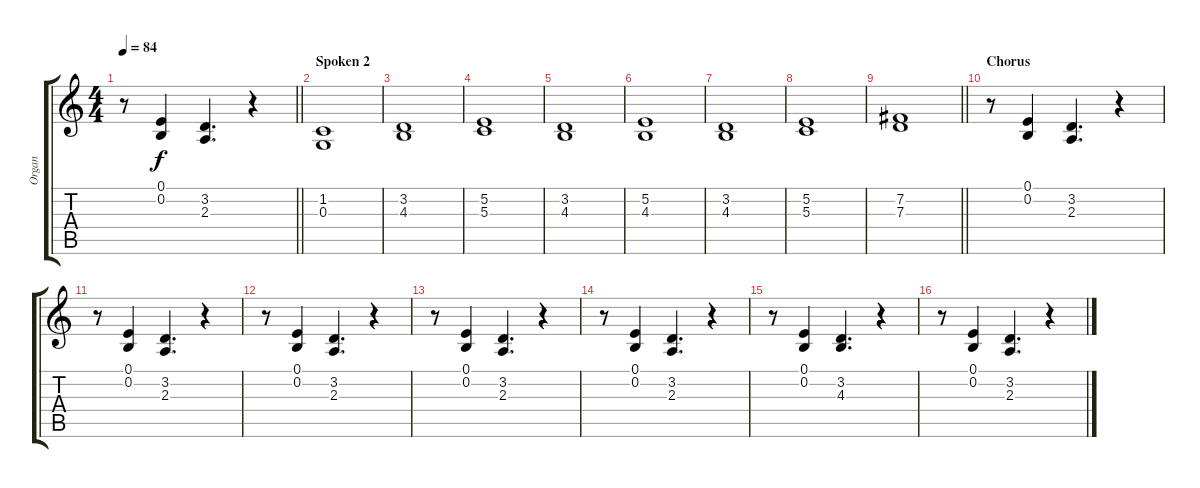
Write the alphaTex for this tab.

\track ("Organ" "Organ") {instrument percussiveorgan}
\staff {score tabs}
\tuning (E4 B3 G3 D3 A2 E2) {hide}
\ts (4 4)
\tempo 84
\clef g2
\barLineRight lightlight
\ks c
r.8{dy f} (0.1 0.2).4 (3.2 2.3).4{d} r.4 |
\section ("" "Spoken 2")
(1.2 0.3).1 |
(3.2 4.3).1 |
(5.2 5.3).1 |
(3.2 4.3).1 |
(5.2 4.3).1 |
(3.2 4.3).1 |
(5.2 5.3).1 |
\barLineRight lightlight
(7.2 7.3).1 |
\section ("" "Chorus")
r.8 (0.1 0.2).4 (3.2 2.3).4{d} r.4 |
r.8 (0.1 0.2).4 (3.2 2.3).4{d} r.4 |
r.8 (0.1 0.2).4 (3.2 2.3).4{d} r.4 |
r.8 (0.1 0.2).4 (3.2 2.3).4{d} r.4 |
r.8 (0.1 0.2).4 (3.2 2.3).4{d} r.4 |
r.8 (0.1 0.2).4 (3.2 4.3).4{d} r.4 |
r.8 (0.1 0.2).4 (3.2 2.3).4{d} r.4
